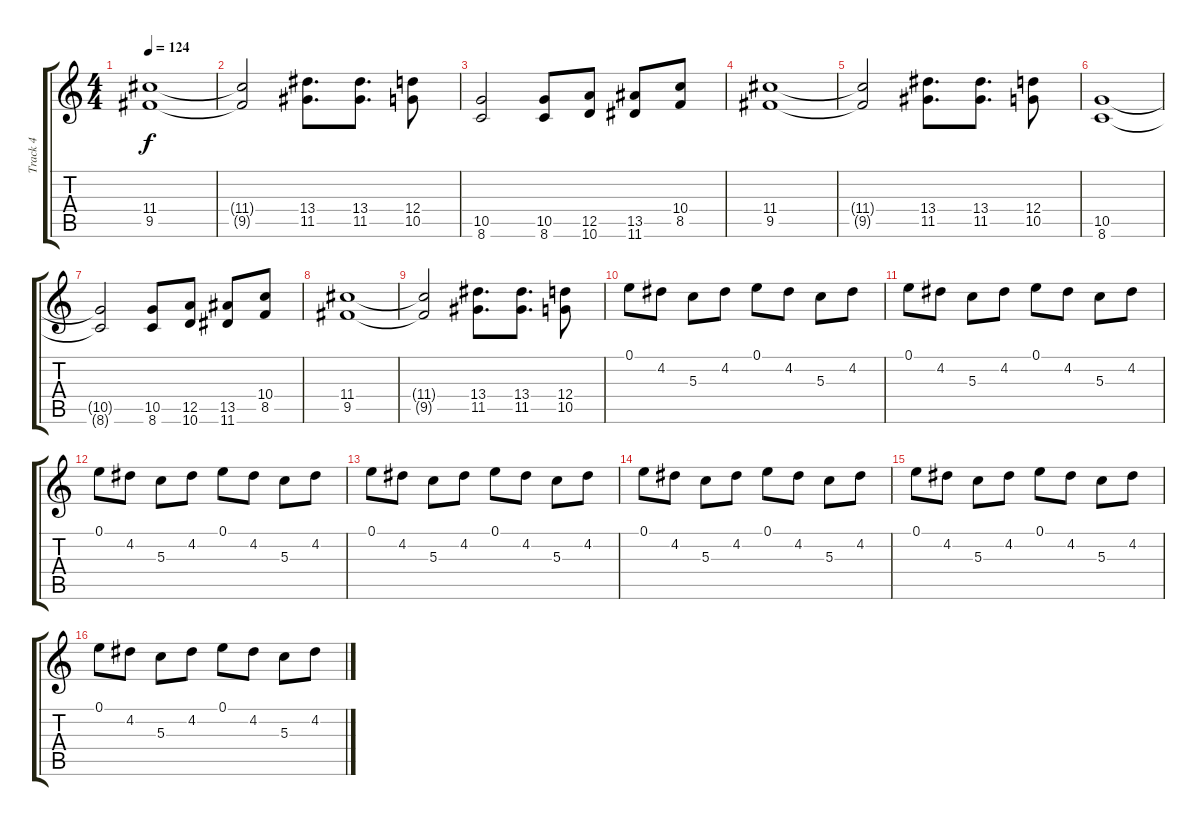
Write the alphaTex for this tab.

\track ("Track 4" "Track 4") {instrument overdrivenguitar}
\staff {score tabs}
\tuning (E4 B3 G3 D3 A2 E2) {hide}
\ts (4 4)
\tempo 124
\clef g2
\ks c
(11.4 9.5).1{dy f} |
(11.4{t} 9.5{t}).2 (13.4 11.5).8{d} (13.4 11.5).8{d} (12.4 10.5).8 |
(10.5 8.6).2 (10.5 8.6).8 (12.5 10.6).8 (13.5 11.6).8 (10.4 8.5).8 |
(11.4 9.5).1 |
(11.4{t} 9.5{t}).2 (13.4 11.5).8{d} (13.4 11.5).8{d} (12.4 10.5).8 |
(10.5 8.6).1 |
(10.5{t} 8.6{t}).2 (10.5 8.6).8 (12.5 10.6).8 (13.5 11.6).8 (10.4 8.5).8 |
(11.4 9.5).1 |
(11.4{t} 9.5{t}).2 (13.4 11.5).8{d} (13.4 11.5).8{d} (12.4 10.5).8 |
0.1.8 4.2.8 5.3.8 4.2.8 0.1.8 4.2.8 5.3.8 4.2.8 |
0.1.8 4.2.8 5.3.8 4.2.8 0.1.8 4.2.8 5.3.8 4.2.8 |
0.1.8 4.2.8 5.3.8 4.2.8 0.1.8 4.2.8 5.3.8 4.2.8 |
0.1.8 4.2.8 5.3.8 4.2.8 0.1.8 4.2.8 5.3.8 4.2.8 |
0.1.8 4.2.8 5.3.8 4.2.8 0.1.8 4.2.8 5.3.8 4.2.8 |
0.1.8 4.2.8 5.3.8 4.2.8 0.1.8 4.2.8 5.3.8 4.2.8 |
0.1.8 4.2.8 5.3.8 4.2.8 0.1.8 4.2.8 5.3.8 4.2.8
